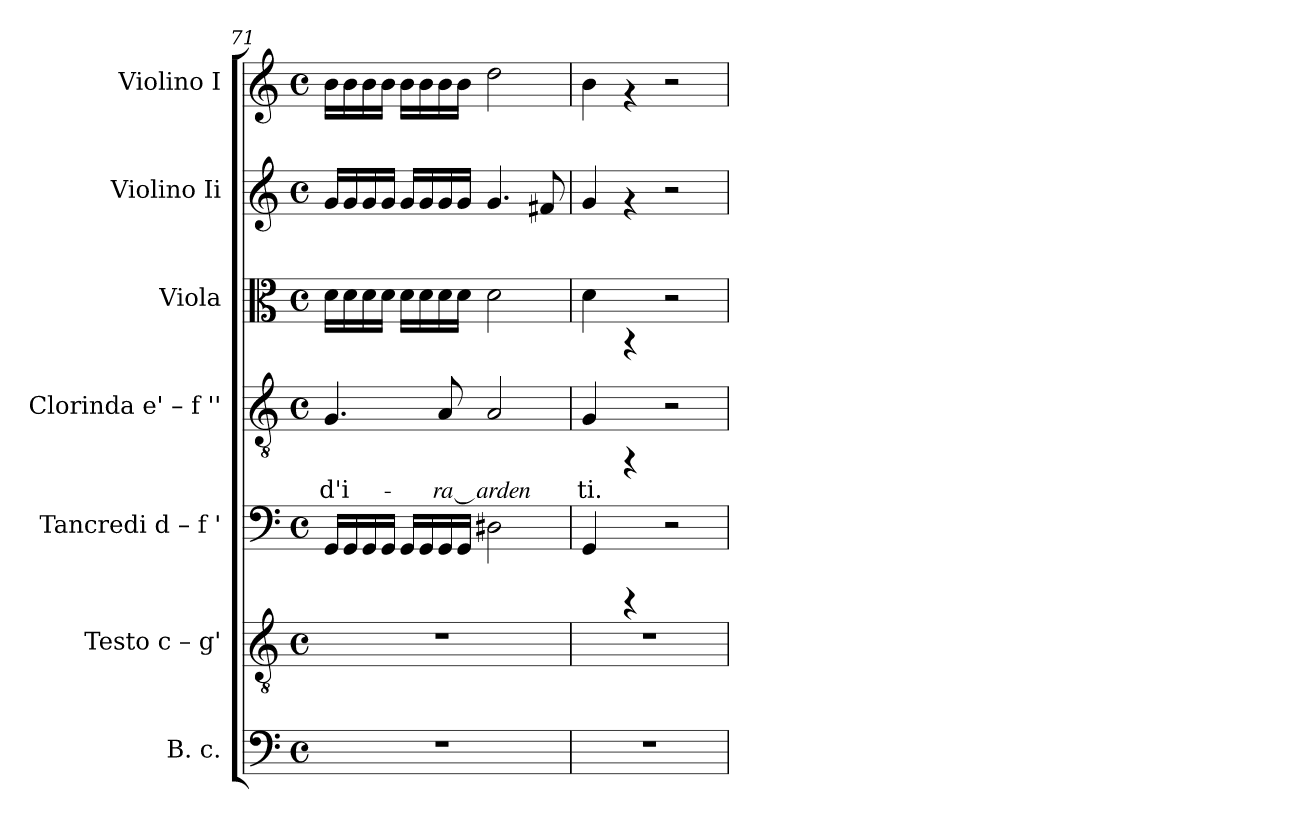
**kern	**kern	**kern	**kern	**text	**kern	**kern	**kern	**text
*part7	*part6	*part5	*part4	*part4	*part3	*part2	*part1	*part1
*staff7	*staff6	*staff5	*staff4	*staff4	*staff3	*staff2	*staff1	*staff1
*I"B. c.	*I"Testo  c – g'	*I"Tancredi  d – f '	*I"Clorinda  e' – f ''	*	*I"Viola	*I"Violino Ii	*I"Violino I	*
*clefF4	*clefGv2	*clefF4	*clefGv2	*	*clefC3	*clefG2	*clefG2	*
*k[]	*k[]	*k[]	*k[]	*	*k[]	*k[]	*k[]	*
*C:	*C:	*C:	*C:	*	*C:	*C:	*C:	*
*M4/4	*M4/4	*M4/4	*M4/4	*	*M4/4	*M4/4	*M4/4	*
*met(c)	*met(c)	*met(c)	*met(c)	*	*met(c)	*met(c)	*met(c)	*
=71	=71	=71	=71	=71	=71	=71	=71	=71
!	!	!	!	!LO:LY:b:cj	!	!	!	!LO:LY:b:cj
1r	1r	16GG/L	4.G/	d'i-	16d\L	16g/L	16b\L	.
!	!	!	!	!	!	!	!	!LO:LY:b:cj
.	.	16GG/	.	.	16d\	16g/	16b\	.
!	!	!	!	!	!	!	!	!LO:LY:b:cj
.	.	16GG/	.	.	16d\	16g/	16b\	.
!	!	!	!	!	!	!	!	!LO:LY:b:cj
.	.	16GG/J	.	.	16d\J	16g/J	16b\J	.
!	!	!	!	!	!	!	!	!LO:LY:b:cj
.	.	16GG/L	.	.	16d\L	16g/L	16b\L	.
!	!	!	!	!	!	!	!	!LO:LY:b:cj
.	.	16GG/	.	.	16d\	16g/	16b\	.
!	!	!	!	!LO:LY:b:cj	!	!	!	!LO:LY:b:cj
.	.	16GG/	8A/	-ra‿arden-	16d\	16g/	16b\	.
!	!	!	!	!	!	!	!	!LO:LY:b:cj
.	.	16GG/J	.	.	16d\J	16g/J	16b\J	.
!	!	!	!	!LO:LY:b:cj	!	!	!	!LO:LY:b:cj
.	.	2D#\	2A/	--	2d\	4.g/	2dd\	.
.	.	.	.	.	.	8f#X/	.	.
=72	=72	=72	=72	=72	=72	=72	=72	=72
!	!	!	!	!LO:LY:b:cj	!	!	!	!LO:LY:b:cj
1r	1r	4GG/	4G/	-ti.	4d\	4g/	4b\	.
.	.	4rCCC	4rFF	.	4rAA	4rf	4rf	.
.	.	2r	2r	.	2r	2r	2r	.
=	=	=	=	=	=	=	=	=
*-	*-	*-	*-	*-	*-	*-	*-	*-
